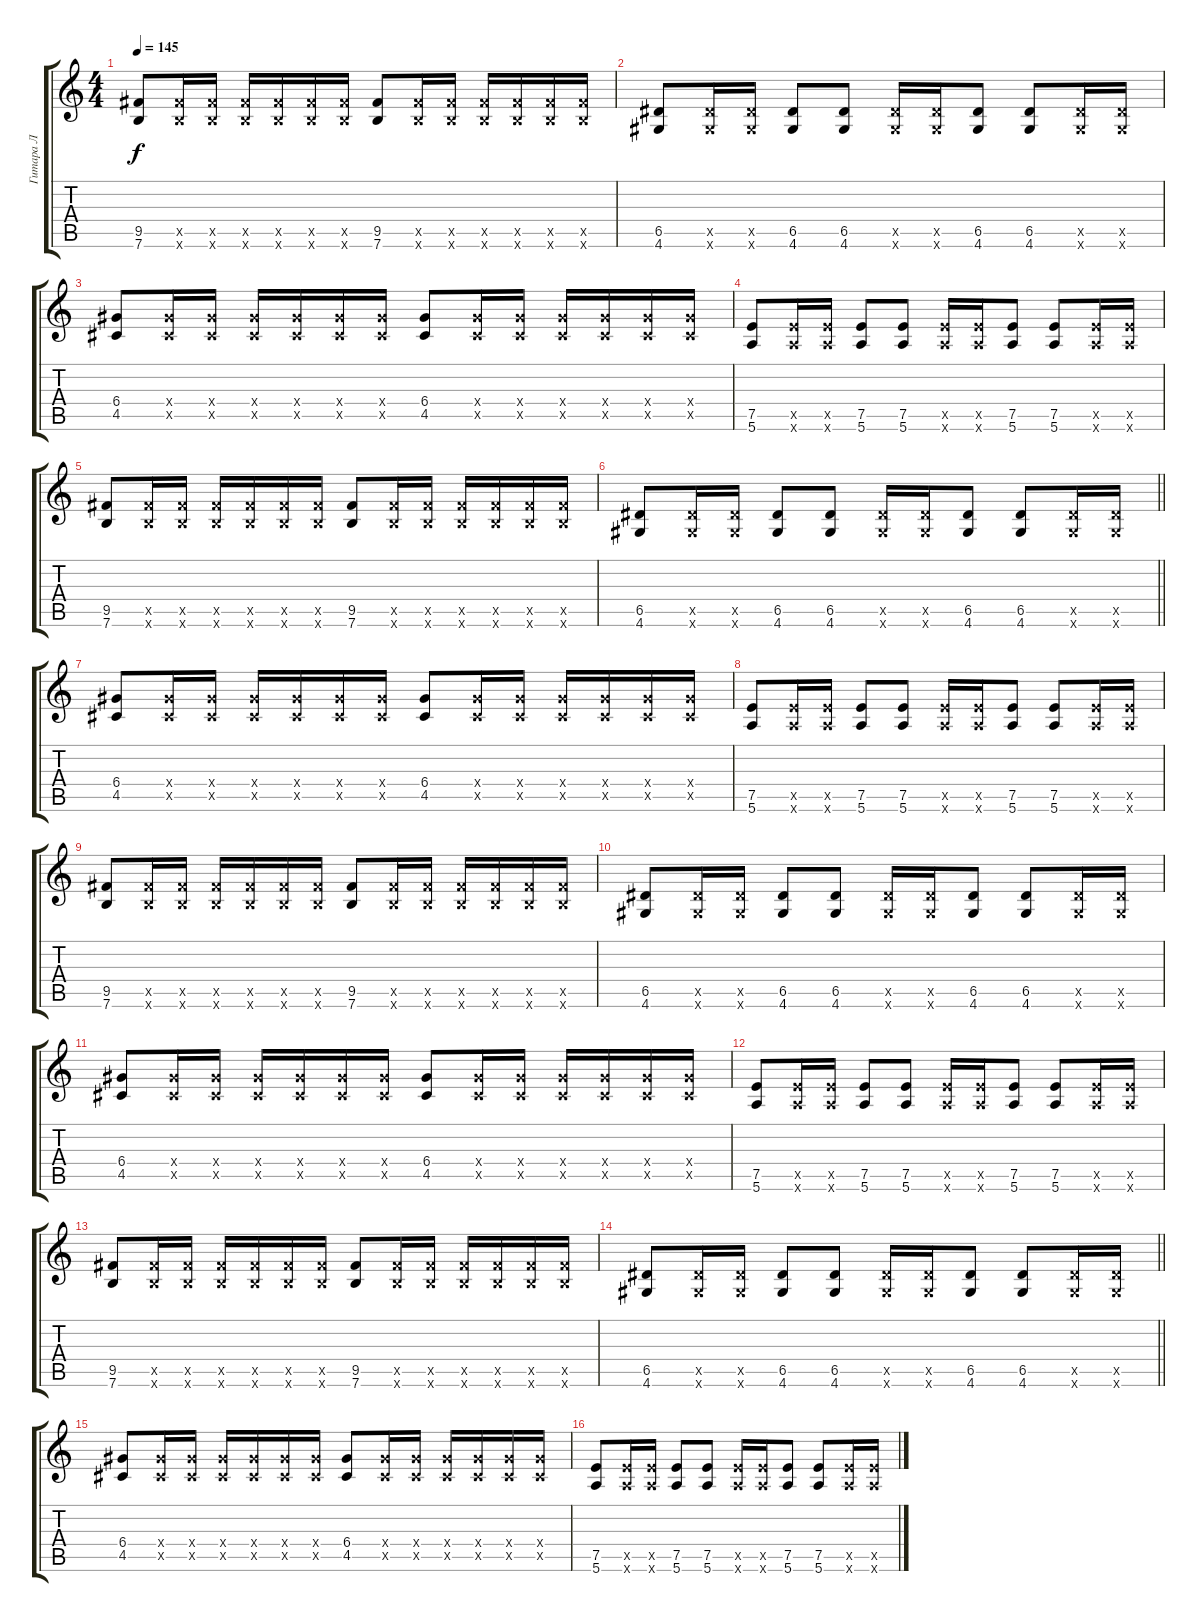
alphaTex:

\track ("Гитара Л" "Гитара Л") {instrument electricguitarclean}
\staff {score tabs}
\tuning (E4 B3 G3 D3 A2 E2) {hide}
\ts (4 4)
\tempo 145
\clef g2
\ks c
(9.5 7.6).8{dy f} (9.5{x} 7.6{x}).16 (9.5{x} 7.6{x}).16 (9.5{x} 7.6{x}).16 (9.5{x} 7.6{x}).16 (9.5{x} 7.6{x}).16 (9.5{x} 7.6{x}).16 (9.5 7.6).8 (9.5{x} 7.6{x}).16 (9.5{x} 7.6{x}).16 (9.5{x} 7.6{x}).16 (9.5{x} 7.6{x}).16 (9.5{x} 7.6{x}).16 (9.5{x} 7.6{x}).16 |
(6.5 4.6).8 (6.5{x} 4.6{x}).16 (6.5{x} 4.6{x}).16 (6.5 4.6).8 (6.5 4.6).8 (6.5{x} 4.6{x}).16 (6.5{x} 4.6{x}).16 (6.5 4.6).8 (6.5 4.6).8 (6.5{x} 4.6{x}).16 (6.5{x} 4.6{x}).16 |
(6.4 4.5).8 (6.4{x} 4.5{x}).16 (6.4{x} 4.5{x}).16 (6.4{x} 4.5{x}).16 (6.4{x} 4.5{x}).16 (6.4{x} 4.5{x}).16 (6.4{x} 4.5{x}).16 (6.4 4.5).8 (6.4{x} 4.5{x}).16 (6.4{x} 4.5{x}).16 (6.4{x} 4.5{x}).16 (6.4{x} 4.5{x}).16 (6.4{x} 4.5{x}).16 (6.4{x} 4.5{x}).16 |
(7.5 5.6).8 (7.5{x} 5.6{x}).16 (7.5{x} 5.6{x}).16 (7.5 5.6).8 (7.5 5.6).8 (7.5{x} 5.6{x}).16 (7.5{x} 5.6{x}).16 (7.5 5.6).8 (7.5 5.6).8 (7.5{x} 5.6{x}).16 (7.5{x} 5.6{x}).16 |
(9.5 7.6).8 (9.5{x} 7.6{x}).16 (9.5{x} 7.6{x}).16 (9.5{x} 7.6{x}).16 (9.5{x} 7.6{x}).16 (9.5{x} 7.6{x}).16 (9.5{x} 7.6{x}).16 (9.5 7.6).8 (9.5{x} 7.6{x}).16 (9.5{x} 7.6{x}).16 (9.5{x} 7.6{x}).16 (9.5{x} 7.6{x}).16 (9.5{x} 7.6{x}).16 (9.5{x} 7.6{x}).16 |
\barLineRight lightlight
(6.5 4.6).8 (6.5{x} 4.6{x}).16 (6.5{x} 4.6{x}).16 (6.5 4.6).8 (6.5 4.6).8 (6.5{x} 4.6{x}).16 (6.5{x} 4.6{x}).16 (6.5 4.6).8 (6.5 4.6).8 (6.5{x} 4.6{x}).16 (6.5{x} 4.6{x}).16 |
\section ("" " ")
(6.4 4.5).8 (6.4{x} 4.5{x}).16 (6.4{x} 4.5{x}).16 (6.4{x} 4.5{x}).16 (6.4{x} 4.5{x}).16 (6.4{x} 4.5{x}).16 (6.4{x} 4.5{x}).16 (6.4 4.5).8 (6.4{x} 4.5{x}).16 (6.4{x} 4.5{x}).16 (6.4{x} 4.5{x}).16 (6.4{x} 4.5{x}).16 (6.4{x} 4.5{x}).16 (6.4{x} 4.5{x}).16 |
(7.5 5.6).8 (7.5{x} 5.6{x}).16 (7.5{x} 5.6{x}).16 (7.5 5.6).8 (7.5 5.6).8 (7.5{x} 5.6{x}).16 (7.5{x} 5.6{x}).16 (7.5 5.6).8 (7.5 5.6).8 (7.5{x} 5.6{x}).16 (7.5{x} 5.6{x}).16 |
(9.5 7.6).8 (9.5{x} 7.6{x}).16 (9.5{x} 7.6{x}).16 (9.5{x} 7.6{x}).16 (9.5{x} 7.6{x}).16 (9.5{x} 7.6{x}).16 (9.5{x} 7.6{x}).16 (9.5 7.6).8 (9.5{x} 7.6{x}).16 (9.5{x} 7.6{x}).16 (9.5{x} 7.6{x}).16 (9.5{x} 7.6{x}).16 (9.5{x} 7.6{x}).16 (9.5{x} 7.6{x}).16 |
(6.5 4.6).8 (6.5{x} 4.6{x}).16 (6.5{x} 4.6{x}).16 (6.5 4.6).8 (6.5 4.6).8 (6.5{x} 4.6{x}).16 (6.5{x} 4.6{x}).16 (6.5 4.6).8 (6.5 4.6).8 (6.5{x} 4.6{x}).16 (6.5{x} 4.6{x}).16 |
(6.4 4.5).8 (6.4{x} 4.5{x}).16 (6.4{x} 4.5{x}).16 (6.4{x} 4.5{x}).16 (6.4{x} 4.5{x}).16 (6.4{x} 4.5{x}).16 (6.4{x} 4.5{x}).16 (6.4 4.5).8 (6.4{x} 4.5{x}).16 (6.4{x} 4.5{x}).16 (6.4{x} 4.5{x}).16 (6.4{x} 4.5{x}).16 (6.4{x} 4.5{x}).16 (6.4{x} 4.5{x}).16 |
(7.5 5.6).8 (7.5{x} 5.6{x}).16 (7.5{x} 5.6{x}).16 (7.5 5.6).8 (7.5 5.6).8 (7.5{x} 5.6{x}).16 (7.5{x} 5.6{x}).16 (7.5 5.6).8 (7.5 5.6).8 (7.5{x} 5.6{x}).16 (7.5{x} 5.6{x}).16 |
(9.5 7.6).8 (9.5{x} 7.6{x}).16 (9.5{x} 7.6{x}).16 (9.5{x} 7.6{x}).16 (9.5{x} 7.6{x}).16 (9.5{x} 7.6{x}).16 (9.5{x} 7.6{x}).16 (9.5 7.6).8 (9.5{x} 7.6{x}).16 (9.5{x} 7.6{x}).16 (9.5{x} 7.6{x}).16 (9.5{x} 7.6{x}).16 (9.5{x} 7.6{x}).16 (9.5{x} 7.6{x}).16 |
\barLineRight lightlight
(6.5 4.6).8 (6.5{x} 4.6{x}).16 (6.5{x} 4.6{x}).16 (6.5 4.6).8 (6.5 4.6).8 (6.5{x} 4.6{x}).16 (6.5{x} 4.6{x}).16 (6.5 4.6).8 (6.5 4.6).8 (6.5{x} 4.6{x}).16 (6.5{x} 4.6{x}).16 |
\section ("" " ")
(6.4 4.5).8{volume 10} (6.4{x} 4.5{x}).16 (6.4{x} 4.5{x}).16 (6.4{x} 4.5{x}).16 (6.4{x} 4.5{x}).16 (6.4{x} 4.5{x}).16 (6.4{x} 4.5{x}).16 (6.4 4.5).8 (6.4{x} 4.5{x}).16 (6.4{x} 4.5{x}).16 (6.4{x} 4.5{x}).16 (6.4{x} 4.5{x}).16 (6.4{x} 4.5{x}).16 (6.4{x} 4.5{x}).16 |
(7.5 5.6).8 (7.5{x} 5.6{x}).16 (7.5{x} 5.6{x}).16 (7.5 5.6).8 (7.5 5.6).8 (7.5{x} 5.6{x}).16 (7.5{x} 5.6{x}).16 (7.5 5.6).8 (7.5 5.6).8 (7.5{x} 5.6{x}).16 (7.5{x} 5.6{x}).16
